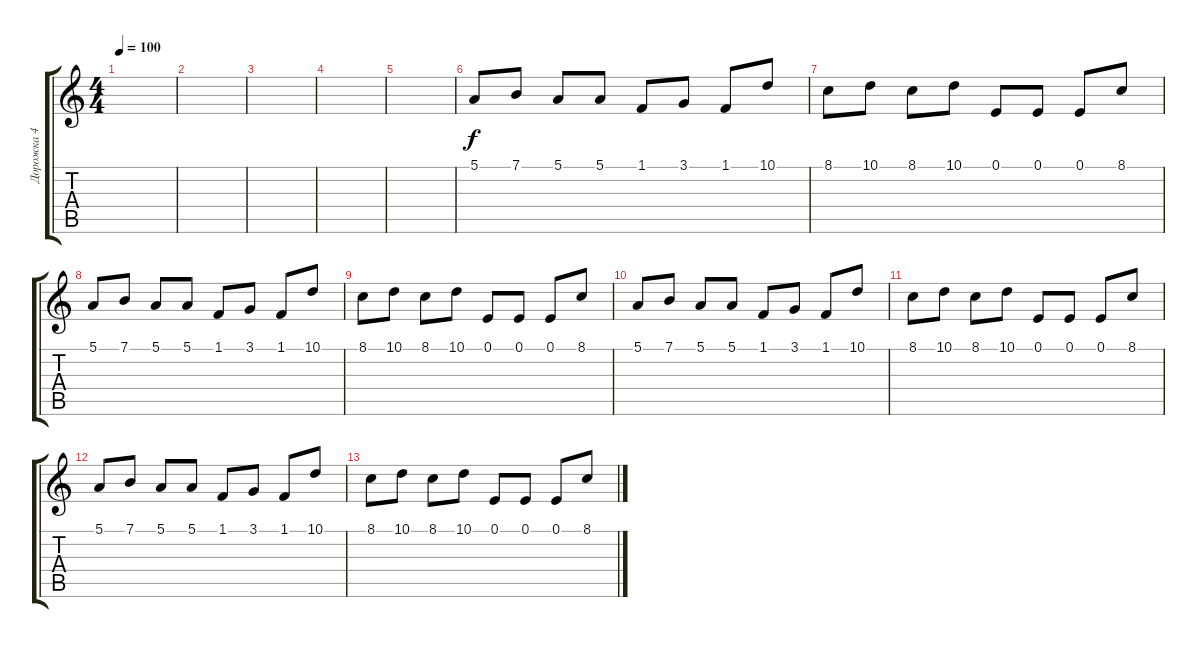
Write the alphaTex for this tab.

\track ("Дорожка 4" "Дорожка 4") {instrument lead1square}
\staff {score tabs}
\tuning (E4 B3 G3 D3 A2 E2) {hide}
\ts (4 4)
\tempo 100
\clef g2
\ks c
|
|
|
|
|
5.1.8 7.1.8 5.1.8 5.1.8 1.1.8 3.1.8 1.1.8 10.1.8 |
8.1.8 10.1.8 8.1.8 10.1.8 0.1.8 0.1.8 0.1.8 8.1.8 |
5.1.8 7.1.8 5.1.8 5.1.8 1.1.8 3.1.8 1.1.8 10.1.8 |
8.1.8 10.1.8 8.1.8 10.1.8 0.1.8 0.1.8 0.1.8 8.1.8 |
5.1.8 7.1.8 5.1.8 5.1.8 1.1.8 3.1.8 1.1.8 10.1.8 |
8.1.8 10.1.8 8.1.8 10.1.8 0.1.8 0.1.8 0.1.8 8.1.8 |
5.1.8 7.1.8 5.1.8 5.1.8 1.1.8 3.1.8 1.1.8 10.1.8 |
8.1.8 10.1.8 8.1.8 10.1.8 0.1.8 0.1.8 0.1.8 8.1.8
